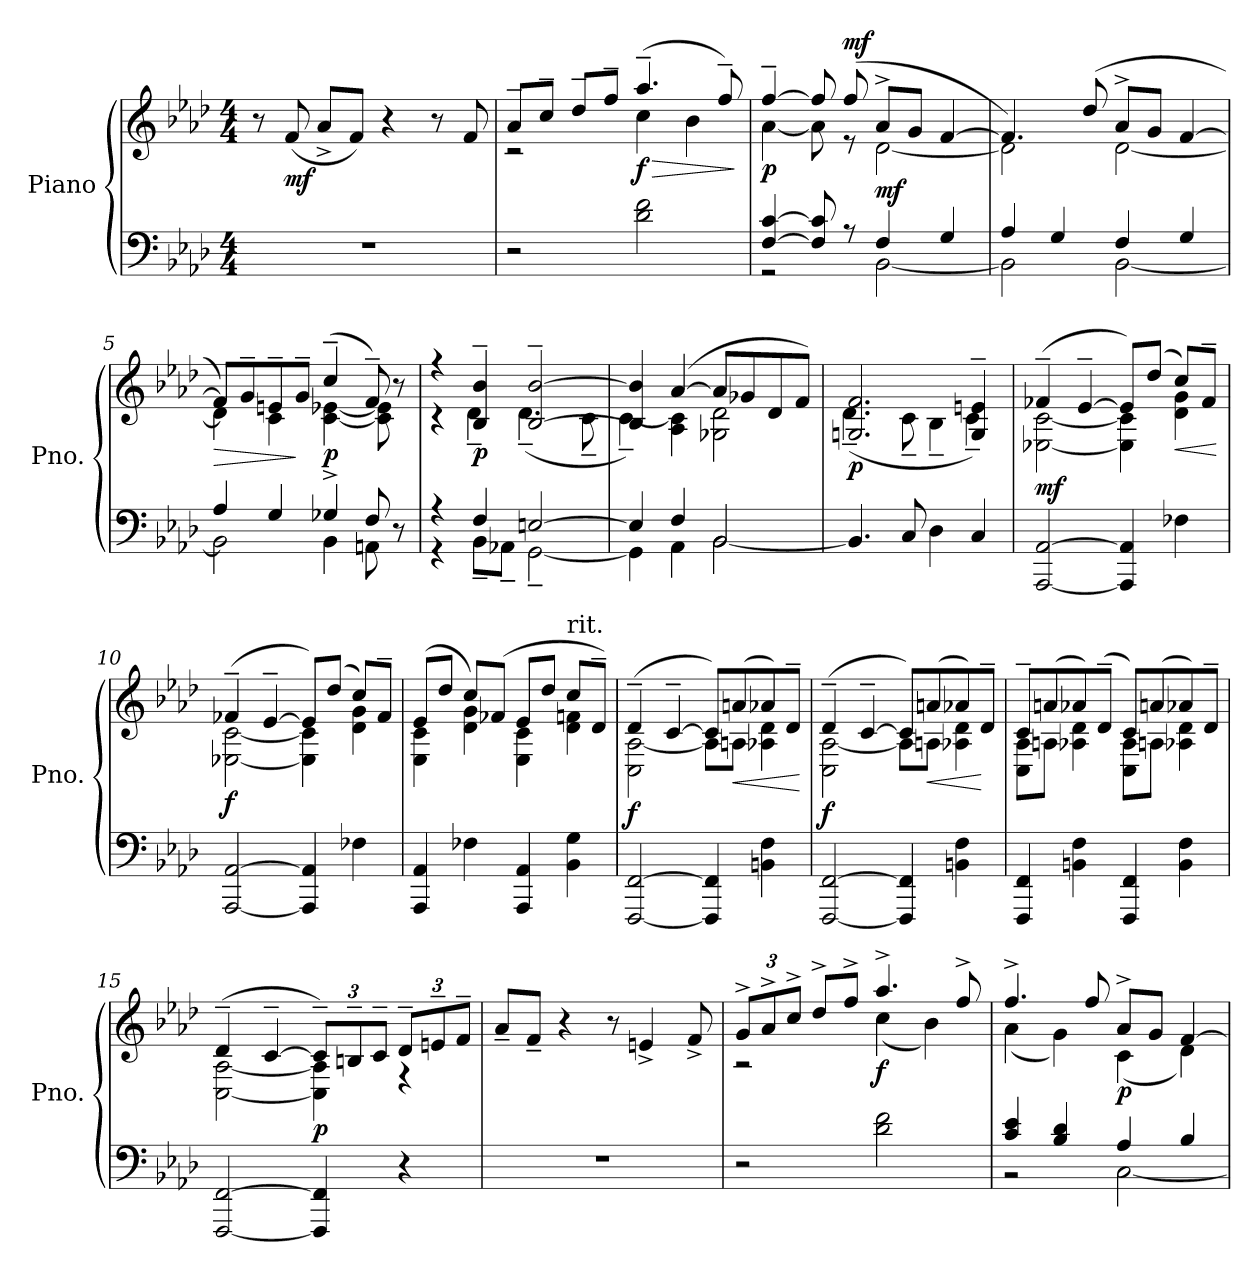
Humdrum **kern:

**kern	**kern	**dynam
*part1	*part1	*part1
*staff2	*staff1	*staff1/2
*I"Piano	*	*
*I'Pno.	*	*
*clefF4	*clefG2	*
*k[b-e-a-d-]	*k[b-e-a-d-]	*
*M4/4	*M4/4	*
=1	=1	=1
1r	8r	.
!	!	!LO:DY:b
.	(8f/	mf
.	8a-^/L	.
.	8f/J)	.
.	4r	.
.	8r	.
.	8f/	.
=2	=2	=2
*	*^	*
2r	8a-~/L	2r	.
.	8cc~/J	.	.
.	8dd-~/L	.	.
.	8ff~/J	.	.
!	!	!	!LO:HP:b
!	!	!	!LO:DY:n=1:b
2d-\ 2f\	(4.aa-~/	4cc\	> f
.	.	4b-\	.
.	8ff~/)	.	.
*	*v	*v	*
.	.	]
=3	=3	=3
*^	*^	*
!	!	!	!	!LO:DY:b
[4F/ [4c/	2r	[4ff~/	[4a-\	p
8F/] 8c/]	.	8ff/]	8a-\]	.
!	!	!	!	!LO:DY:a
8r	.	(8ff/	8r	mf
!	!	!	!	!LO:DY:b
4F/	[2BB-\	8a-^/L	[2d-\	mf
.	.	8g/J	.	.
4G/	.	[>4f/	.	.
=4	=4	=4	=4	=4
4A-/	2BB-\]	4.f/])	2d-\]	.
4G/	.	.	.	.
.	.	(8dd-/	.	.
4F/	[2BB-\	8a-^/L	[2d-\	.
.	.	8g/J	.	.
4G/	.	[4f/	.	.
=5	=5	=5	=5	=5
!	!	!	!	!LO:HP:b
4A-/	2BB-\]	8f/L])	4d-\]	>
.	.	8g~/	.	.
4G/	.	8en~/	4c\	.
.	.	8g~/J	.	]
!	!	!	!	!LO:DY:b
4G-X^/	4BB-\	(4cc~/	[4c\ [4e-X\	p
8F/	8AAn\	8f~/)	8c\] 8e-\]	.
8r	8ryy	8r	8ryy	.
=6	=6	=6	=6	=6
4r	4r	4r	4r	.
!	!	!	!	!LO:DY:b
4F/	8BB-<~\L	4B-/~ 4b-/~	4d-~\	p
.	8AA-X<~\J	.	.	.
[2En/	[2GG<~\	[2B-/~ [2b-/~	(4.d-~\	.
.	.	.	8c<~\	.
=7	=7	=7	=7	=7
4E/]	4GG\]	4B-/] 4b-/]	[4c<~\)	.
4F/	4AA-\	([4a-/	4A-\ 4c\]	.
2BB-/	[2BB-\	8a-/L]	2G-X\ 2d-\	.
.	.	8g-X/	.	.
.	.	8d-/	.	.
.	.	8f/J)	.	.
*v	*v	*	*	*
=8	=8	=8	=8
!	!	!	!LO:DY:b
4.BB-/]	2.Gn/ 2.f/	(4.d-<~\	p
8C/	.	8c~\	.
4D-\	.	4B-~\	.
4C/	4G/~ 4en/~	4c~\)	.
=9	=9	=9	=9
!	!	!	!LO:DY:b
[2AAA-/ [2AA-/	(4f-X~/	[2E-X\ [2c\	mf
.	[4e-~/	.	.
4AAA-/] 4AA-/]	8e-/L])	4E-\] 4c\]	.
.	(8dd-/J	.	.
!	!	!	!LO:HP:b
4F-X\	8cc/L)	4d-\ 4g\	<
.	8f-~/J	.	.
*	*v	*v	*
.	.	[
=10	=10	=10
*	*^	*
!	!	!	!LO:DY:b
[2AAA-/ [2AA-/	(4f-X~/	[2E-X\ [2c\	f
.	[4e-~/	.	.
4AAA-/] 4AA-/]	8e-/L])	4E-\] 4c\]	.
.	(8dd-/J	.	.
4F-X\	8cc/L)	4d-\ 4g\	.
.	8f-~/J	.	.
=11	=11	=11	=11
4AAA-/ 4AA-/	(8e-/L	4E-\ 4c\	.
.	8dd-/J	.	.
4F-X\	8cc/L)	4d-\ 4g\	.
.	(8f-X/J	.	.
4AAA-/ 4AA-/	8e-/L	4E-\ 4c\	.
.	8dd-/J	.	.
!	!LO:TX:a:t=rit.	!	!
4BB-\ 4G\	8cc/L	4d-\ 4fn\	.
.	8d-~/J)	.	.
=12	=12	=12	=12
!	!	!	!LO:DY:b
[2FFF/ [2FF/	(4d-~/	2C\ [2A-\	f
.	[4c~/	.	.
4FFF/] 4FF/]	8c/L])	8A-\L]	.
!	!	!	!LO:HP:b
.	(8an/	8An\J	<
4BBn\ 4F\	8a-X/)	4A-X\ 4d-\	.
.	8d-~/J	.	.
*	*v	*v	*
.	.	[
=13	=13	=13
*	*^	*
!	!	!	!LO:DY:b
[2FFF/ [2FF/	(4d-~/	2C\ [2A-\	f
.	[4c~/	.	.
4FFF/] 4FF/]	8c/L])	8A-\L]	.
!	!	!	!LO:HP:b
.	(8an/	8An\J	<
4BBn\ 4F\	8a-X/)	4A-X\ 4d-\	.
.	8d-~/J	.	[
=14	=14	=14	=14
4FFF/ 4FF/	8c~/L	8C\ 8A-\L	.
.	(8an/	8An\J	.
4BBn\ 4F\	8a-X/)	4A-X\ 4d-\	.
.	(8d-~/J	.	.
4FFF/ 4FF/	8c/L)	8C\ 8A-\L	.
.	(8an/	8An\J	.
4BB\ 4F\	8a-X/)	4A-X\ 4d-\	.
.	8d-~/J	.	.
=15	=15	=15	=15
[2FFF/ [2FF/	(4d-~/	[2C\ [2A-\	.
.	[4c~/	.	.
*	*Xbrackettup	*	*
!	!	!	!LO:DY:b
4FFF/] 4FF/]	12c~/L])	4C\] 4A-\]	p
.	12Bn~/	.	.
.	12c~/J	.	.
4r	12d-~/L	4r	.
.	12en~/	.	.
.	12f~/J	.	.
*	*v	*v	*
=16	=16	=16
1r	8a-~/L	.
.	8f~/J	.
.	4r	.
.	8r	.
.	4en^/	.
.	8f^/	.
=17	=17	=17
*	*^	*
2r	12g^/L	2r	.
.	12a-^/	.	.
.	12cc^/J	.	.
.	8dd-^/L	.	.
.	8ff^/J	.	.
!	!	!	!LO:DY:b
2d-\ 2f\	4.aa-^/	(4cc\	f
.	.	4b-\)	.
.	8ff^/	.	.
=18	=18	=18	=18
*^	*	*	*
4c/ 4e-/	2r	4.ff^/	(4a-\	.
4B-/ 4d-/	.	.	4g\)	.
.	.	8ff/	.	.
!	!	!	!	!LO:DY:b
4A-/	[2C\	8a-^/L	(4c<\	p
.	.	8g/J	.	.
4B-/	.	[4f/	4d-<\)	.
*v	*v	*	*	*
*	*v	*v	*
=	=	=
*-	*-	*-
